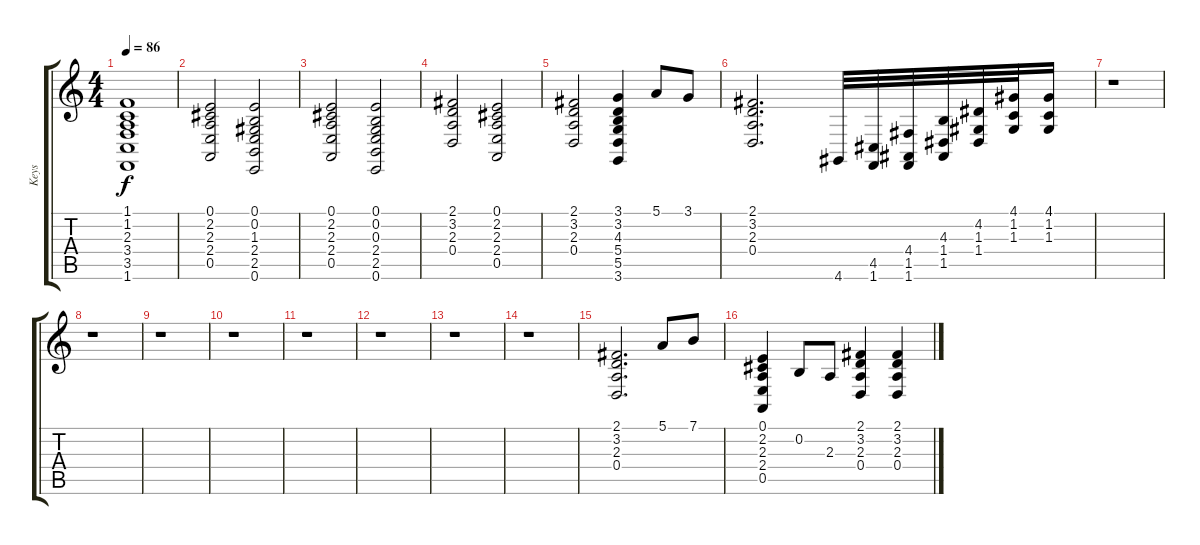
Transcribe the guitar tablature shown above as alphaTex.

\track ("Keys" "Keys") {instrument drawbarorgan}
\staff {score tabs}
\tuning (E4 B3 G3 D3 A2 E2) {hide}
\ts (4 4)
\tempo 86
\clef g2
\ks c
(1.1{t} 1.2{t} 2.3{t} 3.4{t} 3.5{t} 1.6{t}).1{dy f} |
(0.1 2.2 2.3 2.4 0.5).2 (0.1 0.2 1.3 2.4 2.5 0.6).2 |
(0.1 2.2 2.3 2.4 0.5).2 (0.1 0.2 0.3 2.4 2.5 0.6).2 |
(2.1 3.2 2.3 0.4).2 (0.1 2.2 2.3 2.4 0.5).2 |
(2.1 3.2 2.3 0.4).2 (3.1 3.2 4.3 5.4 5.5 3.6).4 5.1.8 3.1.8 |
(2.1 3.2 2.3 0.4).2{d} 4.6.32 (4.5 1.6).32 (4.4 1.5 1.6).32 (4.3 1.4 1.5).32 (4.2 1.3 1.4).32 (4.1 1.2 1.3).32 (4.1 1.2 1.3).16 |
r.1 |
r.1 |
r.1 |
r.1 |
r.1 |
r.1 |
r.1 |
r.1 |
(2.1 3.2 2.3 0.4).2{d} 5.1.8 7.1.8 |
(0.1 2.2 2.3 2.4 0.5).4 0.2.8 2.3.8 (2.1 3.2 2.3 0.4).4 (2.1 3.2 2.3 0.4).4
